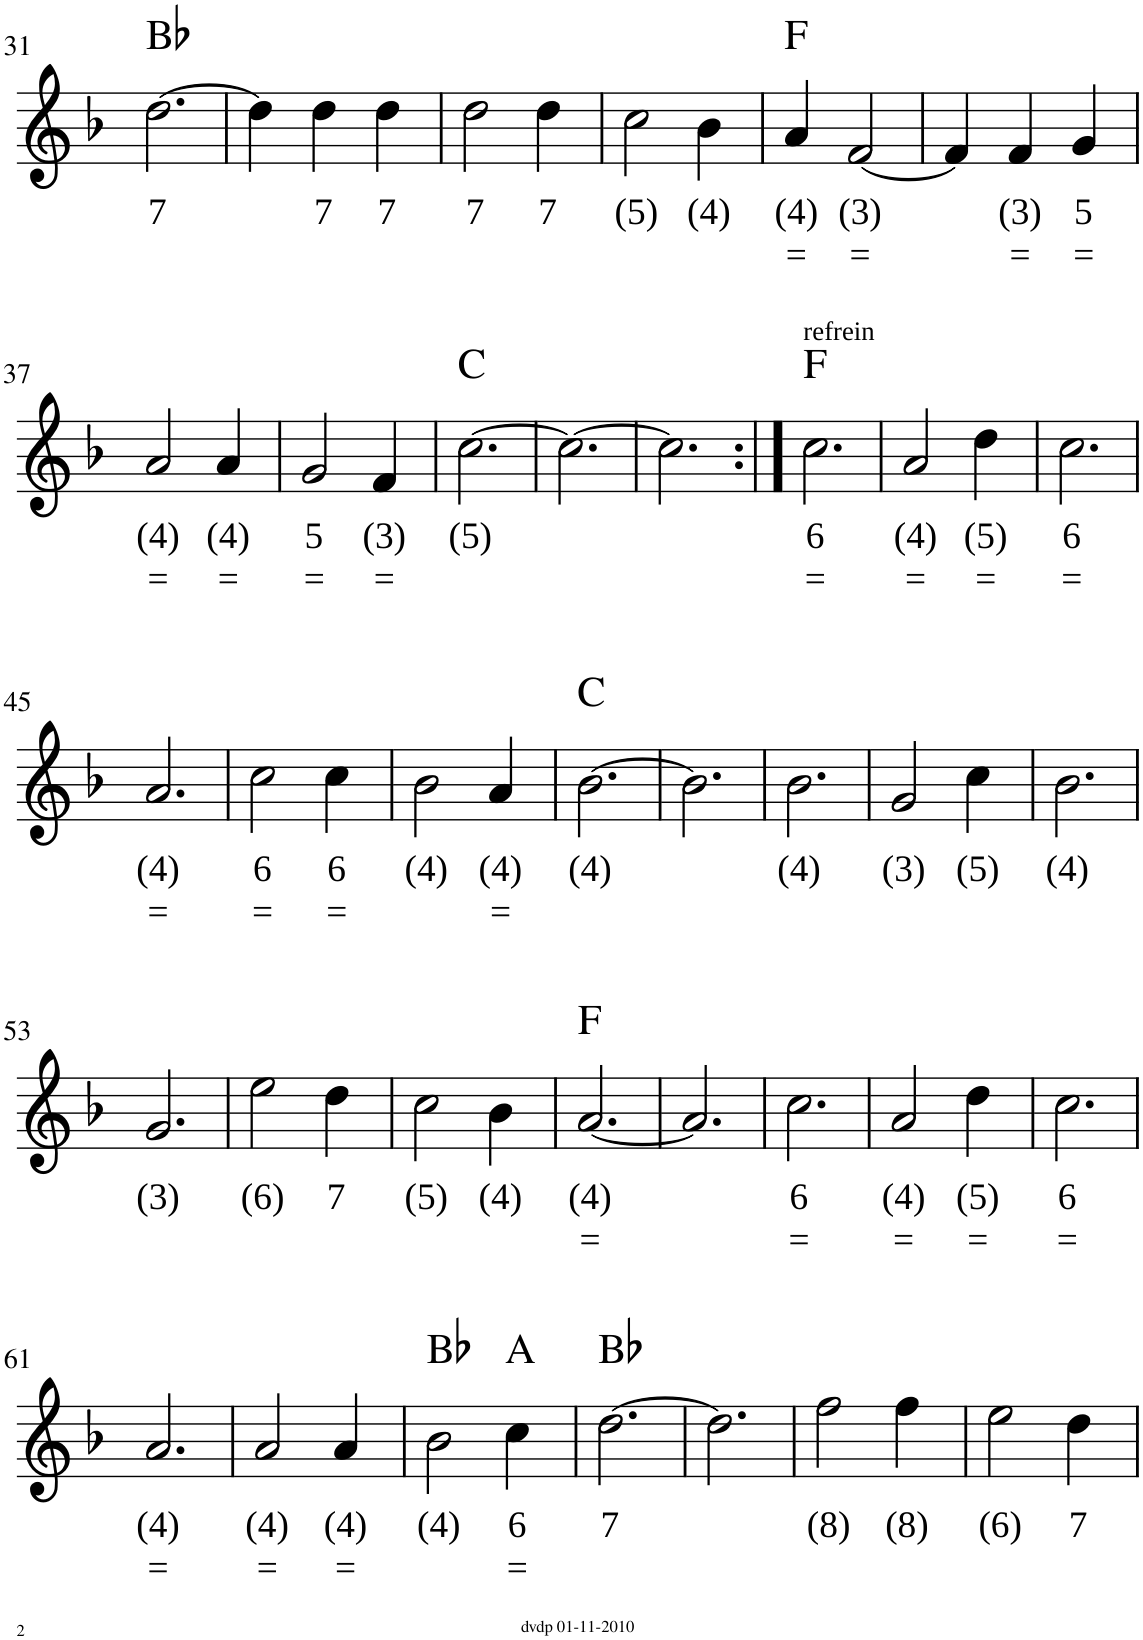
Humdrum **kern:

**kern	**text	**text	**harte
*part1	*part1	*part1	*part1
*staff1	*staff1	*staff1	*
*I"Voice	*	*	*
!!LO:PB:g=z
*clefG2	*	*	*
*k[b-]	*	*	*
*M3/4	*	*	*
=31	=31	=31	=31
!	!LO:LY:b	!	!
[2.dd\	7	.	Bb:maj
=32	=32	=32	=32
4dd\]	.	.	.
!	!LO:LY:b	!	!
4dd\	7	.	.
!	!LO:LY:b	!	!
4dd\	7	.	.
=33	=33	=33	=33
!	!LO:LY:b	!	!
2dd\	7	.	.
!	!LO:LY:b	!	!
4dd\	7	.	.
=34	=34	=34	=34
!	!LO:LY:b	!	!
2cc\	(5)	.	.
!	!LO:LY:b	!	!
4b-\	(4)	.	.
=35	=35	=35	=35
!	!LO:LY:b	!LO:LY:b	!
4a/	(4)	=	F:maj
!	!LO:LY:b	!LO:LY:b	!
[2f/	(3)	=	.
=36	=36	=36	=36
4f/]	.	.	.
!	!LO:LY:b	!LO:LY:b	!
4f/	(3)	=	.
!	!LO:LY:b	!LO:LY:b	!
4g/	5	=	.
!!LO:LB:g=z
=37	=37	=37	=37
!	!LO:LY:b	!LO:LY:b	!
2a/	(4)	=	.
!	!LO:LY:b	!LO:LY:b	!
4a/	(4)	=	.
=38	=38	=38	=38
!	!LO:LY:b	!LO:LY:b	!
2g/	5	=	.
!	!LO:LY:b	!LO:LY:b	!
4f/	(3)	=	.
=39	=39	=39	=39
!	!LO:LY:b	!	!
[2.cc\	(5)	.	C:maj
=40	=40	=40	=40
2.cc\_	.	.	.
=41	=41	=41	=41
2.cc\]	.	.	.
=42:|!	=42:|!	=42:|!	=42:|!
!LO:TX:a:t=refrein	!	!	!
!	!LO:LY:b	!LO:LY:b	!
2.cc\	6	=	F:maj
=43	=43	=43	=43
!	!LO:LY:b	!LO:LY:b	!
2a/	(4)	=	.
!	!LO:LY:b	!LO:LY:b	!
4dd\	(5)	=	.
=44	=44	=44	=44
!	!LO:LY:b	!LO:LY:b	!
2.cc\	6	=	.
!!LO:LB:g=z
=45	=45	=45	=45
!	!LO:LY:b	!LO:LY:b	!
2.a/	(4)	=	.
=46	=46	=46	=46
!	!LO:LY:b	!LO:LY:b	!
2cc\	6	=	.
!	!LO:LY:b	!LO:LY:b	!
4cc\	6	=	.
=47	=47	=47	=47
!	!LO:LY:b	!	!
2b-\	(4)	.	.
!	!LO:LY:b	!LO:LY:b	!
4a/	(4)	=	.
=48	=48	=48	=48
!	!LO:LY:b	!	!
[2.b-\	(4)	.	C:maj
=49	=49	=49	=49
2.b-\]	.	.	.
=50	=50	=50	=50
!	!LO:LY:b	!	!
2.b-\	(4)	.	.
=51	=51	=51	=51
!	!LO:LY:b	!	!
2g/	(3)	.	.
!	!LO:LY:b	!	!
4cc\	(5)	.	.
=52	=52	=52	=52
!	!LO:LY:b	!	!
2.b-\	(4)	.	.
!!LO:LB:g=z
=53	=53	=53	=53
!	!LO:LY:b	!	!
2.g/	(3)	.	.
=54	=54	=54	=54
!	!LO:LY:b	!	!
2ee\	(6)	.	.
!	!LO:LY:b	!	!
4dd\	7	.	.
=55	=55	=55	=55
!	!LO:LY:b	!	!
2cc\	(5)	.	.
!	!LO:LY:b	!	!
4b-\	(4)	.	.
=56	=56	=56	=56
!	!LO:LY:b	!LO:LY:b	!
[2.a/	(4)	=	F:maj
=57	=57	=57	=57
2.a/]	.	.	.
=58	=58	=58	=58
!	!LO:LY:b	!LO:LY:b	!
2.cc\	6	=	.
=59	=59	=59	=59
!	!LO:LY:b	!LO:LY:b	!
2a/	(4)	=	.
!	!LO:LY:b	!LO:LY:b	!
4dd\	(5)	=	.
=60	=60	=60	=60
!	!LO:LY:b	!LO:LY:b	!
2.cc\	6	=	.
!!LO:LB:g=z
=61	=61	=61	=61
!	!LO:LY:b	!LO:LY:b	!
2.a/	(4)	=	.
=62	=62	=62	=62
!	!LO:LY:b	!LO:LY:b	!
2a/	(4)	=	.
!	!LO:LY:b	!LO:LY:b	!
4a/	(4)	=	.
=63	=63	=63	=63
!	!LO:LY:b	!	!
2b-\	(4)	.	Bb:maj
!	!LO:LY:b	!LO:LY:b	!
4cc\	6	=	A:maj
=64	=64	=64	=64
!	!LO:LY:b	!	!
[2.dd\	7	.	Bb:maj
=65	=65	=65	=65
2.dd\]	.	.	.
=66	=66	=66	=66
!	!LO:LY:b	!	!
2ff\	(8)	.	.
!	!LO:LY:b	!	!
4ff\	(8)	.	.
=67	=67	=67	=67
!	!LO:LY:b	!	!
2ee\	(6)	.	.
!	!LO:LY:b	!	!
4dd\	7	.	.
=	=	=	=
*-	*-	*-	*-
